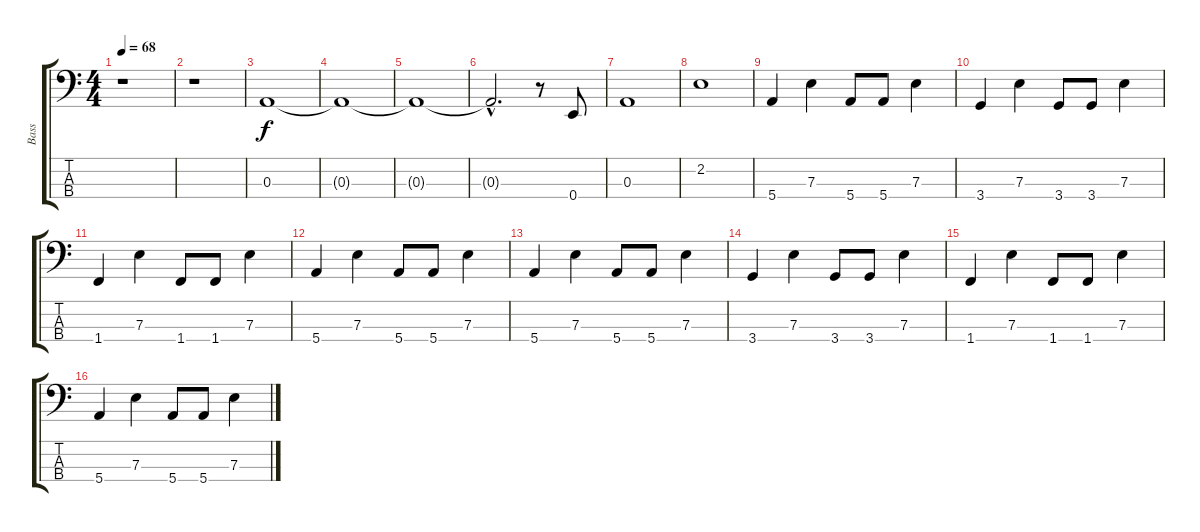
\track ("Bass" "Bass") {instrument fretlessbass}
\staff {score tabs}
\tuning (G2 D2 A1 E1) {hide}
\ts (4 4)
\tempo 68
\clef f4
\ks c
r.1{dy f instrument fretlessbass} |
r.1 |
0.3.1 |
0.3{t}.1 |
0.3{t}.1 |
0.3{hac t}.2{d} r.8 0.4.8 |
0.3.1 |
2.2.1 |
5.4.4 7.3.4 5.4.8 5.4.8 7.3.4 |
3.4.4 7.3.4 3.4.8 3.4.8 7.3.4 |
1.4.4 7.3.4 1.4.8 1.4.8 7.3.4 |
5.4.4 7.3.4 5.4.8 5.4.8 7.3.4 |
5.4.4 7.3.4 5.4.8 5.4.8 7.3.4 |
3.4.4 7.3.4 3.4.8 3.4.8 7.3.4 |
1.4.4 7.3.4 1.4.8 1.4.8 7.3.4 |
5.4.4 7.3.4 5.4.8 5.4.8 7.3.4
